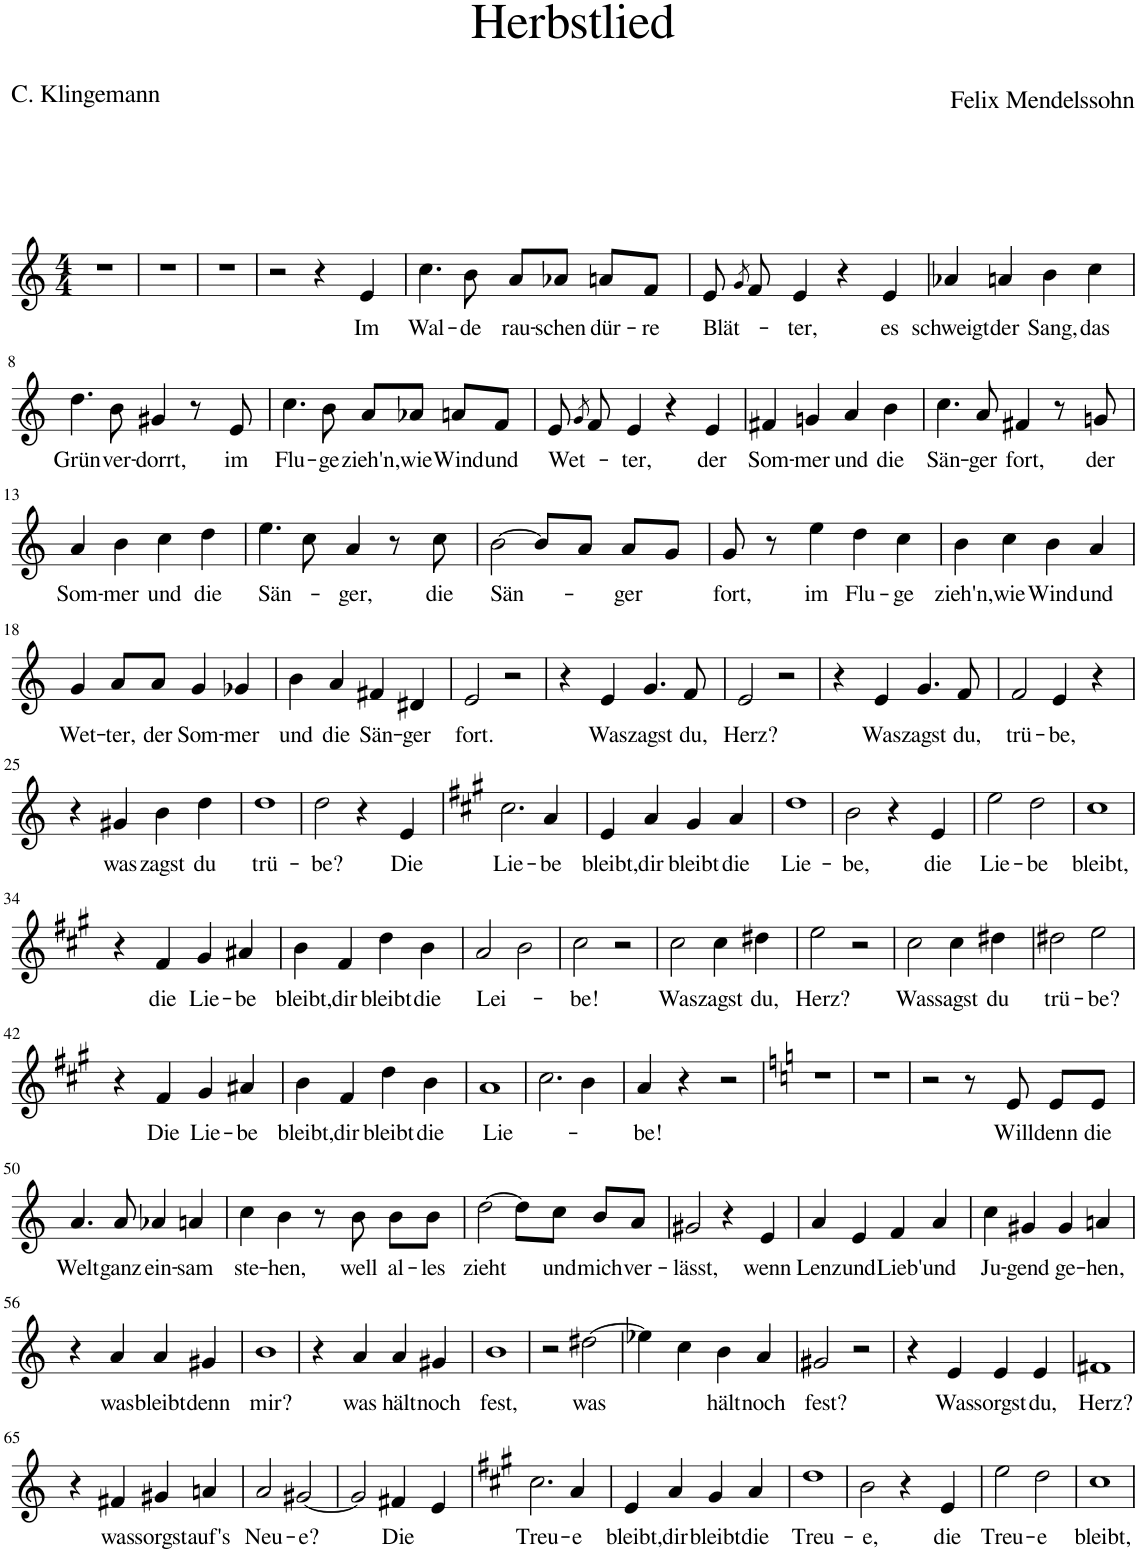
**kern	**text
*part1	*part1
*staff1	*staff1
*I"Piano	*
*I'Pno	*
*clefG2	*
*k[]	*
*M4/4	*
=1	=1
1r	.
=2	=2
1r	.
=3	=3
1r	.
=4	=4
2r	.
4r	.
!	!LO:LY:b
4e/	Im
=5	=5
!	!LO:LY:b
4.cc\	Wal-
!	!LO:LY:b
8b\	-de
!	!LO:LY:b
8a/L	rau-
!	!LO:LY:b
8a-X/J	-schen
!	!LO:LY:b
8an/L	dür-
!	!LO:LY:b
8f/J	-re
=6	=6
!	!LO:LY:b
8e/	Blät-
8qg/	.
8f/	.
!	!LO:LY:b
4e/	-ter,
4r	.
!	!LO:LY:b
4e/	es
=7	=7
!	!LO:LY:b
4a-X/	schweigt
!	!LO:LY:b
4an/	der
!	!LO:LY:b
4b\	Sang,
!	!LO:LY:b
4cc\	das
!!LO:LB:g=z
=8	=8
!	!LO:LY:b
4.dd\	Grün
!	!LO:LY:b
8b\	ver-
!	!LO:LY:b
4g#X/	-dorrt,
8r	.
!	!LO:LY:b
8e/	im
=9	=9
!	!LO:LY:b
4.cc\	Flu-
!	!LO:LY:b
8b\	-ge
!	!LO:LY:b
8a/L	zieh'n,
!	!LO:LY:b
8a-X/J	wie
!	!LO:LY:b
8an/L	Wind
!	!LO:LY:b
8f/J	und
=10	=10
!	!LO:LY:b
8e/	Wet-
8qg/	.
8f/	.
!	!LO:LY:b
4e/	-ter,
4r	.
!	!LO:LY:b
4e/	der
=11	=11
!	!LO:LY:b
4f#X/	Som-
!	!LO:LY:b
4gn/	-mer
!	!LO:LY:b
4a/	und
!	!LO:LY:b
4b\	die
=12	=12
!	!LO:LY:b
4.cc\	Sän-
!	!LO:LY:b
8a/	-ger
!	!LO:LY:b
4f#X/	fort,
8r	.
!	!LO:LY:b
8gn/	der
!!LO:LB:g=z
=13	=13
!	!LO:LY:b
4a/	Som-
!	!LO:LY:b
4b\	-mer
!	!LO:LY:b
4cc\	und
!	!LO:LY:b
4dd\	die
=14	=14
!	!LO:LY:b
4.ee\	Sän-
8cc\	.
!	!LO:LY:b
4a/	-ger,
8r	.
!	!LO:LY:b
8cc\	die
=15	=15
!	!LO:LY:b
[2b\	Sän-
8b/L]	.
8a/J	.
!	!LO:LY:b
8a/L	-ger
8g/J	.
=16	=16
!	!LO:LY:b
8g/	fort,
8r	.
!	!LO:LY:b
4ee\	im
!	!LO:LY:b
4dd\	Flu-
!	!LO:LY:b
4cc\	-ge
=17	=17
!	!LO:LY:b
4b\	zieh'n,
!	!LO:LY:b
4cc\	wie
!	!LO:LY:b
4b\	Wind
!	!LO:LY:b
4a/	und
!!LO:LB:g=z
=18	=18
!	!LO:LY:b
4g/	Wet-
!	!LO:LY:b
8a/L	-ter,
!	!LO:LY:b
8a/J	der
!	!LO:LY:b
4g/	Som-
!	!LO:LY:b
4g-X/	-mer
=19	=19
!	!LO:LY:b
4b\	und
!	!LO:LY:b
4a/	die
!	!LO:LY:b
4f#X/	Sän-
!	!LO:LY:b
4d#X/	-ger
=20	=20
!	!LO:LY:b
2e/	fort.
2r	.
=21	=21
4r	.
!	!LO:LY:b
4e/	Was
!	!LO:LY:b
4.g/	zagst
!	!LO:LY:b
8f/	du,
=22	=22
!	!LO:LY:b
2e/	Herz?
2r	.
=23	=23
4r	.
!	!LO:LY:b
4e/	Was
!	!LO:LY:b
4.g/	zagst
!	!LO:LY:b
8f/	du,
=24	=24
!	!LO:LY:b
2f/	trü-
!	!LO:LY:b
4e/	-be,
4r	.
!!LO:LB:g=z
=25	=25
4r	.
!	!LO:LY:b
4g#X/	was
!	!LO:LY:b
4b\	zagst
!	!LO:LY:b
4dd\	du
=26	=26
!	!LO:LY:b
1dd	trü-
=27	=27
!	!LO:LY:b
2dd\	-be?
4r	.
!	!LO:LY:b
4e/	Die
=28	=28
*k[f#c#g#]	*
!	!LO:LY:b
2.cc#\	Lie-
!	!LO:LY:b
4a/	-be
=29	=29
!	!LO:LY:b
4e/	bleibt,
!	!LO:LY:b
4a/	dir
!	!LO:LY:b
4g#/	bleibt
!	!LO:LY:b
4a/	die
=30	=30
!	!LO:LY:b
1dd	Lie-
=31	=31
!	!LO:LY:b
2b\	-be,
4r	.
!	!LO:LY:b
4e/	die
=32	=32
!	!LO:LY:b
2ee\	Lie-
!	!LO:LY:b
2dd\	-be
=33	=33
!	!LO:LY:b
1cc#	bleibt,
!!LO:LB:g=z
=34	=34
4r	.
!	!LO:LY:b
4f#/	die
!	!LO:LY:b
4g#/	Lie-
!	!LO:LY:b
4a#X/	-be
=35	=35
!	!LO:LY:b
4b\	bleibt,
!	!LO:LY:b
4f#/	dir
!	!LO:LY:b
4dd\	bleibt
!	!LO:LY:b
4b\	die
=36	=36
!	!LO:LY:b
2a/	Lei-
2b\	.
=37	=37
!	!LO:LY:b
2cc#\	-be!
2r	.
=38	=38
!	!LO:LY:b
2cc#\	Was
!	!LO:LY:b
4cc#\	zagst
!	!LO:LY:b
4dd#X\	du,
=39	=39
!	!LO:LY:b
2ee\	Herz?
2r	.
=40	=40
!	!LO:LY:b
2cc#\	Was
!	!LO:LY:b
4cc#\	sagst
!	!LO:LY:b
4dd#X\	du
=41	=41
!	!LO:LY:b
2dd#X\	trü-
!	!LO:LY:b
2ee\	-be?
!!LO:LB:g=z
=42	=42
4r	.
!	!LO:LY:b
4f#/	Die
!	!LO:LY:b
4g#/	Lie-
!	!LO:LY:b
4a#X/	-be
=43	=43
!	!LO:LY:b
4b\	bleibt,
!	!LO:LY:b
4f#/	dir
!	!LO:LY:b
4dd\	bleibt
!	!LO:LY:b
4b\	die
=44	=44
!	!LO:LY:b
1a	Lie-
=45	=45
2.cc#\	.
4b\	.
=46	=46
!	!LO:LY:b
4a/	-be!
4r	.
2r	.
=47	=47
*k[]	*
1r	.
=48	=48
1r	.
=49	=49
2r	.
8r	.
!	!LO:LY:b
8e/	Will
!	!LO:LY:b
8e/L	denn
!	!LO:LY:b
8e/J	die
!!LO:LB:g=z
=50	=50
!	!LO:LY:b
4.a/	Welt
!	!LO:LY:b
8a/	ganz
!	!LO:LY:b
4a-X/	ein-
!	!LO:LY:b
4an/	-sam
=51	=51
!	!LO:LY:b
4cc\	ste-
!	!LO:LY:b
4b\	-hen,
8r	.
!	!LO:LY:b
8b\	well
!	!LO:LY:b
8b\L	al-
!	!LO:LY:b
8b\J	-les
=52	=52
!	!LO:LY:b
[2dd\	zieht
8dd\L]	.
!	!LO:LY:b
8cc\J	und
!	!LO:LY:b
8b/L	mich
!	!LO:LY:b
8a/J	ver-
=53	=53
!	!LO:LY:b
2g#X/	-lässt,
4r	.
!	!LO:LY:b
4e/	wenn
=54	=54
!	!LO:LY:b
4a/	Lenz
!	!LO:LY:b
4e/	und
!	!LO:LY:b
4f/	Lieb'
!	!LO:LY:b
4a/	und
=55	=55
!	!LO:LY:b
4cc\	Ju-
!	!LO:LY:b
4g#X/	-gend
!	!LO:LY:b
4g#/	ge-
!	!LO:LY:b
4an/	-hen,
!!LO:LB:g=z
=56	=56
4r	.
!	!LO:LY:b
4a/	was
!	!LO:LY:b
4a/	bleibt
!	!LO:LY:b
4g#X/	denn
=57	=57
!	!LO:LY:b
1b	mir?
=58	=58
4r	.
!	!LO:LY:b
4a/	was
!	!LO:LY:b
4a/	hält
!	!LO:LY:b
4g#X/	noch
=59	=59
!	!LO:LY:b
1b	fest,
=60	=60
2r	.
!	!LO:LY:b
[2dd#X\	was
=61	=61
4ee-X\]	.
4cc\	.
!	!LO:LY:b
4b\	hält
!	!LO:LY:b
4a/	noch
=62	=62
!	!LO:LY:b
2g#X/	fest?
2r	.
=63	=63
4r	.
!	!LO:LY:b
4e/	Was
!	!LO:LY:b
4e/	sorgst
!	!LO:LY:b
4e/	du,
=64	=64
!	!LO:LY:b
1f#X	Herz?
!!LO:LB:g=z
=65	=65
4r	.
!	!LO:LY:b
4f#X/	was
!	!LO:LY:b
4g#X/	sorgst
!	!LO:LY:b
4an/	auf's
=66	=66
!	!LO:LY:b
2a/	Neu-
!	!LO:LY:b
[2g#X/	-e?
=67	=67
2g#/]	.
!	!LO:LY:b
4f#X/	Die
4e/	.
=68	=68
*k[f#c#g#]	*
!	!LO:LY:b
2.cc#\	Treu-
!	!LO:LY:b
4a/	-e
=69	=69
!	!LO:LY:b
4e/	bleibt,
!	!LO:LY:b
4a/	dir
!	!LO:LY:b
4g#/	bleibt
!	!LO:LY:b
4a/	die
=70	=70
!	!LO:LY:b
1dd	Treu-
=71	=71
!	!LO:LY:b
2b\	-e,
4r	.
!	!LO:LY:b
4e/	die
=72	=72
!	!LO:LY:b
2ee\	Treu-
!	!LO:LY:b
2dd\	-e
=73	=73
!	!LO:LY:b
1cc#	bleibt,
=	=
*-	*-
